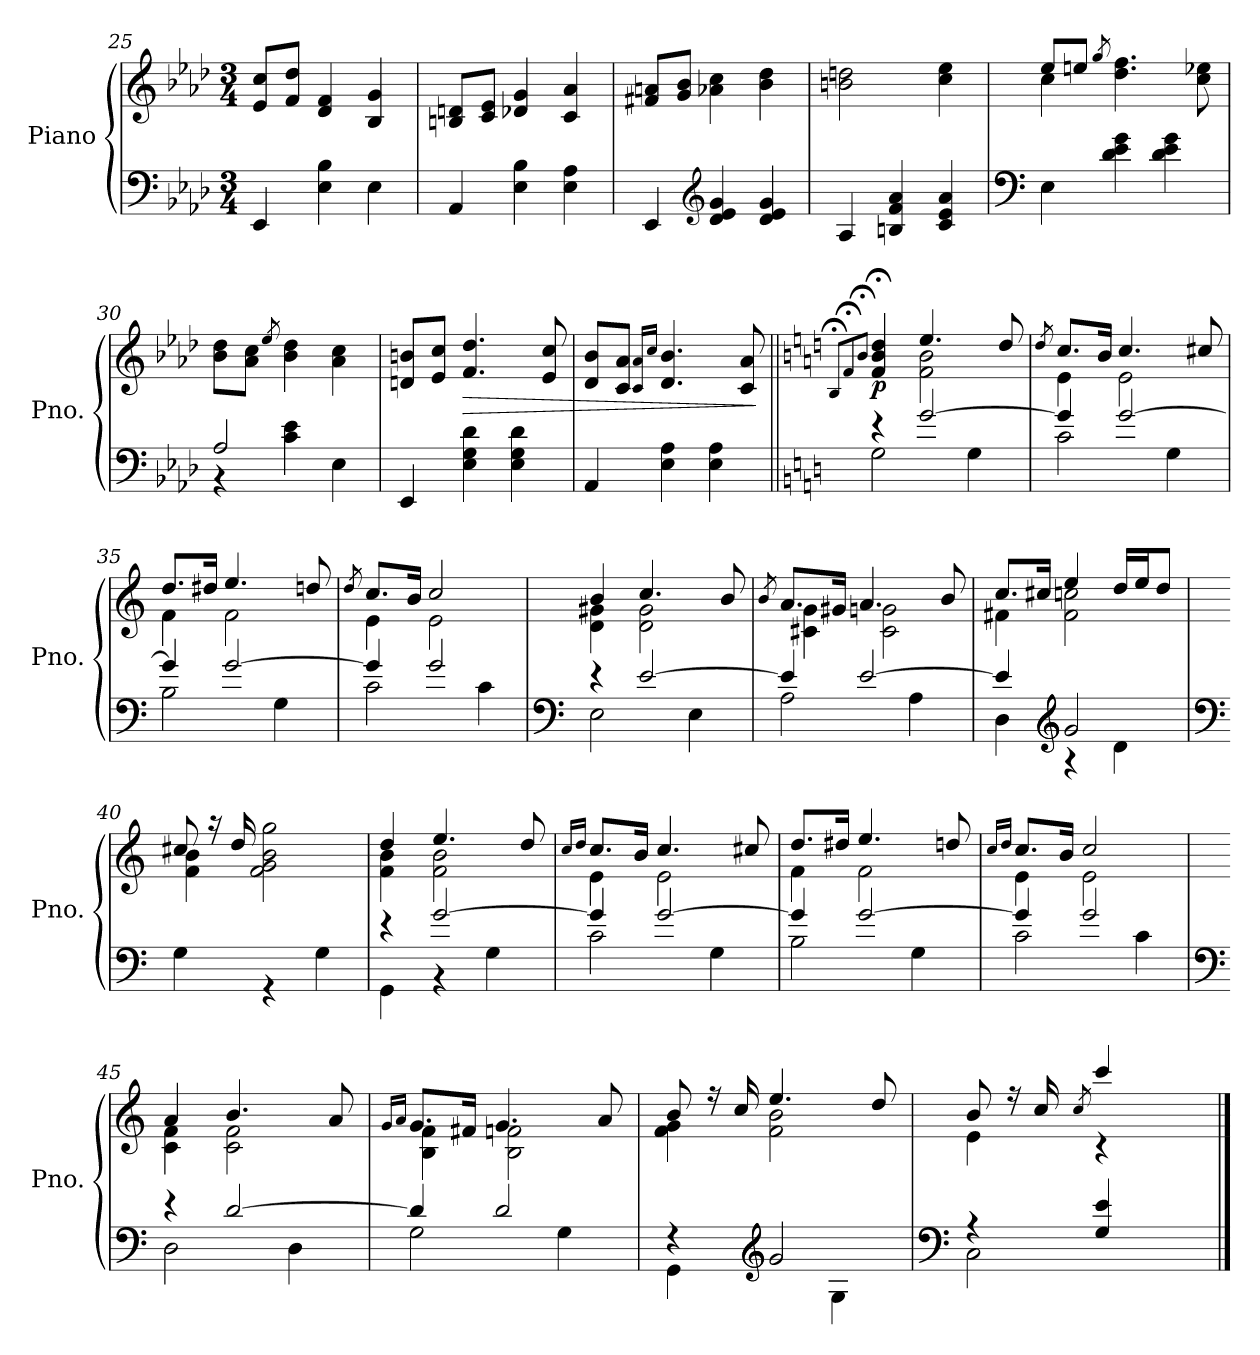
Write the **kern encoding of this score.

**kern	**kern	**dynam
*part1	*part1	*part1
*staff2	*staff1	*staff1/2
*I"Piano	*	*
*I'Pno.	*	*
!!LO:PB:g=z
*clefF4	*clefG2	*
*k[b-e-a-d-]	*k[b-e-a-d-]	*
*M3/4	*M3/4	*
=25	=25	=25
4EE-/	8e-/ 8cc/L	.
.	8f/ 8dd-/J	.
4E-\ 4B-\	4d-/ 4f/	.
4E-\	4B-/ 4g/	.
=26	=26	=26
4AA-/	8Bn/ 8dn/L	.
.	8c/ 8e-/J	.
4E-\ 4B-\	4d-X/ 4g/	.
4E-\ 4A-\	4c/ 4a-/	.
=27	=27	=27
4EE-/	8f#X/ 8an/L	.
.	8g/ 8b-/J	.
*clefG2	*	*
4d-/ 4e-/ 4g/	4a-X\ 4cc\	.
4d-/ 4e-/ 4g/	4b-\ 4dd-\	.
=28	=28	=28
4A-/	2bn\ 2ddn\	.
4Bn/ 4f/ 4a-/	.	.
4c/ 4e-/ 4a-/	4cc\ 4ee-\	.
=29	=29	=29
*clefF4	*	*
*	*^	*
4E-\	8ee-/L	4cc\	.
.	8een/J	.	.
.	8qgg/	.	.
4d-\ 4e-\ 4g\	4.dd-\ 4.ff\	2ryy	.
4d-\ 4e-\ 4g\	.	.	.
.	8cc\ 8ee-X\	.	.
*	*v	*v	*
=30	=30	=30
*^	*	*
2A-/	4r	8b-\ 8dd-\L	.
.	.	8a-\ 8cc\J	.
.	.	8qee-/	.
.	4c\ 4e-\	4b-\ 4dd-\	.
4E-\	4ryy	4a-\ 4cc\	.
*v	*v	*	*
!!LO:LB:g=z
=31	=31	=31
4EE-/	8dn/ 8bn/L	.
.	8e-/ 8cc/J	.
!	!	!LO:HP:b
4E-\ 4G\ 4d-\	4.f/ 4.dd-/	>
4E-\ 4G\ 4d-\	.	.
.	8e-/ 8cc/	.
=32	=32	=32
4AA-/	8d-/ 8b-/L	.
.	8c/ 8a-/J	.
.	16qc/ 16qa-/LL	.
.	16qcc/JJ	.
4E-\ 4A-\	4.d-/ 4.b-/	.
4E-\ 4A-\	.	.
.	8c/ 8a-/	.
.	.	]
=33||	=33||	=33||
*k[]	*k[]	*
*	*MM104	*
.	8qB;</L	.
.	8qf;</	.
.	8qb;</J	.
*^	*^	*
!	!	!	!	!LO:DY:b
4r	2G\	4f/;< 4b/;< 4dd/;<	4ryy	p
[2g/	.	4.ee/	2f\ 2b\	.
.	4G\	.	.	.
.	.	8dd/	.	.
=34	=34	=34	=34	=34
.	.	8qdd/	.	.
4g/]	2c\	8.cc/L	4e\	.
.	.	16b/Jk	.	.
[2g/	.	4.cc/	2e\	.
.	4G\	.	.	.
.	.	8cc#X/	.	.
=35	=35	=35	=35	=35
4g/]	2B\	8.dd/L	4f\	.
.	.	16dd#X/Jk	.	.
[2g/	.	4.ee/	2f\	.
.	4G\	.	.	.
.	.	8ddn/	.	.
!!LO:LB:g=z	!!
=36	=36	=36	=36	=36
.	.	8qdd/	.	.
4g/]	2c\	8.cc/L	4e\	.
.	.	16b/Jk	.	.
2g/	.	2cc/	2e\	.
.	4c\	.	.	.
=37	=37	=37	=37	=37
*clefF4	*	*	*	*
4r	2E\	4b/	4d\ 4g#X\	.
[2e/	.	4.cc/	2d\ 2g#\	.
.	4E\	.	.	.
.	.	8b/	.	.
=38	=38	=38	=38	=38
.	.	8qb/	.	.
4e/]	2A\	8.a/L	4c#X\ 4g\	.
.	.	16g#X/Jk	.	.
[2e/	.	4.a/	2c#\ 2gn\	.
.	4A\	.	.	.
.	.	8b/	.	.
=39	=39	=39	=39	=39
4e/]	4D\	8.cc/L	4f#X\	.
.	.	16cc#X/Jk	.	.
*clefG2	*	*	*	*
2g/	4r	4ee/	2f#\ 2ccn\	.
.	4d\	16dd/LL	.	.
.	.	16ee/J	.	.
.	.	8dd/J	.	.
=40	=40	=40	=40	=40
*clefF4	*	*	*	*
2.ryy	4G\	8cc#X/	4f\ 4b\	.
.	.	16r	.	.
.	.	16dd/	.	.
.	4r	2ryy	2f\ 2g\ 2b\ 2gg\	.
.	4G\	.	.	.
=41	=41	=41	=41	=41
4r	4GG\	4dd/	4f\ 4b\	.
[2g/	4r	4.ee/	2f\ 2b\	.
.	4G\	.	.	.
.	.	8dd/	.	.
!!LO:LB:g=z	!!
=42	=42	=42	=42	=42
.	.	16qcc/LL	.	.
.	.	16qdd/JJ	.	.
4g/]	2c\	8.cc/L	4e\	.
.	.	16b/Jk	.	.
[2g/	.	4.cc/	2e\	.
.	4G\	.	.	.
.	.	8cc#X/	.	.
=43	=43	=43	=43	=43
4g/]	2B\	8.dd/L	4f\	.
.	.	16dd#X/Jk	.	.
[2g/	.	4.ee/	2f\	.
.	4G\	.	.	.
.	.	8ddn/	.	.
=44	=44	=44	=44	=44
.	.	16qcc/LL	.	.
.	.	16qdd/JJ	.	.
4g/]	2c\	8.cc/L	4e\	.
.	.	16b/Jk	.	.
2g/	.	2cc/	2e\	.
.	4c\	.	.	.
=45	=45	=45	=45	=45
*clefF4	*	*	*	*
4r	2D\	4a/	4c\ 4f\	.
[2d/	.	4.b/	2c\ 2f\	.
.	4D\	.	.	.
.	.	8a/	.	.
=46	=46	=46	=46	=46
.	.	16qg/LL	.	.
.	.	16qa/JJ	.	.
4d/]	2G\	8.g/L	4B\ 4f\	.
.	.	16f#X/Jk	.	.
2d/	.	4.g/	2B\ 2fn\	.
.	4G\	.	.	.
.	.	8a/	.	.
!!LO:LB:g=z	!!
=47	=47	=47	=47	=47
4r	4GG\	8b/	4f\ 4g\	.
.	.	16r	.	.
.	.	16cc/	.	.
*clefG2	*	*	*	*
2g/	4ryy	4.ee/	2f\ 2b\	.
.	4G\	.	.	.
.	.	8dd/	.	.
=48	=48	=48	=48	=48
*clefF4	*	*	*	*
4r	2C\	8b/	4e\	.
.	.	16r	.	.
.	.	16cc/	.	.
.	.	8qcc/	.	.
4G/ 4e/	.	4ccc/	4r	.
4ryy	4ryy	4ryy	4ryy	.
*v	*v	*	*	*
*	*v	*v	*
==	==	==
*-	*-	*-
